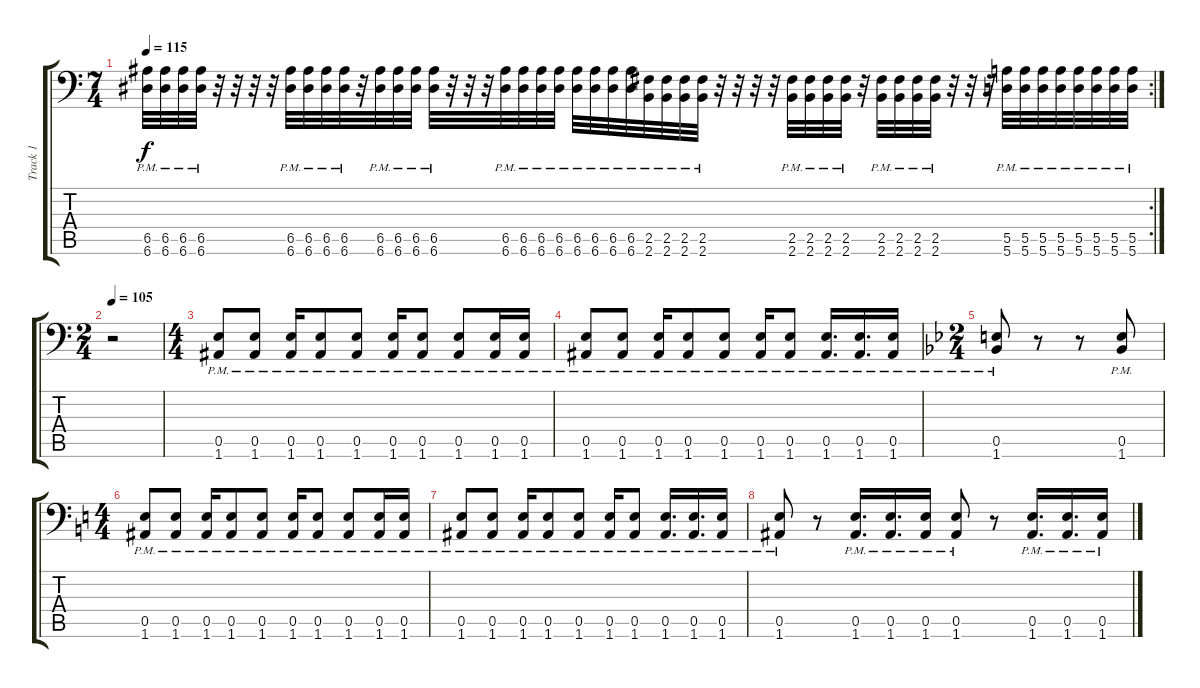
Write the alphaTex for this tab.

\track ("Track 1" "Track 1") {instrument distortionguitar}
\staff {score tabs}
\tuning (B3 Gb3 D3 A2 E2 A1) {hide}
\rc 2
\ts (7 4)
\tempo 115
\clef f4
\ks c
(6.5{pm} 6.6{pm}).32{dy f} (6.5{pm} 6.6{pm}).32 (6.5{pm} 6.6{pm}).32 (6.5{pm} 6.6{pm}).32 r.32 r.32 r.32 r.32 (6.5{pm} 6.6{pm}).32 (6.5{pm} 6.6{pm}).32 (6.5{pm} 6.6{pm}).32 (6.5{pm} 6.6{pm}).32 r.32 (6.5{pm} 6.6{pm}).32 (6.5{pm} 6.6{pm}).32 (6.5{pm} 6.6{pm}).32 (6.5{pm} 6.6{pm}).32 r.32 r.32 r.32 (6.5{pm} 6.6{pm}).32 (6.5{pm} 6.6{pm}).32 (6.5{pm} 6.6{pm}).32 (6.5{pm} 6.6{pm}).32 (6.5{pm} 6.6{pm}).32 (6.5{pm} 6.6{pm}).32 (6.5{pm} 6.6{pm}).32 (6.5{pm} 6.6{pm}).32 (2.5{pm} 2.6{pm}).32 (2.5{pm} 2.6{pm}).32 (2.5{pm} 2.6{pm}).32 (2.5{pm} 2.6{pm}).32 r.32 r.32 r.32 r.32 (2.5{pm} 2.6{pm}).32 (2.5{pm} 2.6{pm}).32 (2.5{pm} 2.6{pm}).32 (2.5{pm} 2.6{pm}).32 r.32 (2.5{pm} 2.6{pm}).32 (2.5{pm} 2.6{pm}).32 (2.5{pm} 2.6{pm}).32 (2.5{pm} 2.6{pm}).32 r.32 r.32 r.32 (5.5{pm} 5.6{pm}).32 (5.5{pm} 5.6{pm}).32 (5.5{pm} 5.6{pm}).32 (5.5{pm} 5.6{pm}).32 (5.5{pm} 5.6{pm}).32 (5.5{pm} 5.6{pm}).32 (5.5{pm} 5.6{pm}).32 (5.5{pm} 5.6{pm}).32 |
\ts (2 4)
\tempo 105
r.2 |
\ts (4 4)
(0.5{pm} 1.6{pm}).8 (0.5{pm} 1.6{pm}).8 (0.5{pm} 1.6{pm}).16 (0.5{pm} 1.6{pm}).8 (0.5{pm} 1.6{pm}).8 (0.5{pm} 1.6{pm}).16 (0.5{pm} 1.6{pm}).8 (0.5{pm} 1.6{pm}).8 (0.5{pm} 1.6{pm}).16 (0.5{pm} 1.6{pm}).16 |
(0.5{pm} 1.6{pm}).8 (0.5{pm} 1.6{pm}).8 (0.5{pm} 1.6{pm}).16 (0.5{pm} 1.6{pm}).8 (0.5{pm} 1.6{pm}).8 (0.5{pm} 1.6{pm}).16 (0.5{pm} 1.6{pm}).8 (0.5{pm} 1.6{pm}).16{d} (0.5{pm} 1.6{pm}).16{d} (0.5{pm} 1.6{pm}).16 |
\ts (2 4)
\ks gminor
(0.5{pm} 1.6{pm}).8 r.8 r.8 (0.5{pm} 1.6{pm}).8 |
\ts (4 4)
\ks c
(0.5{pm} 1.6{pm}).8 (0.5{pm} 1.6{pm}).8 (0.5{pm} 1.6{pm}).16 (0.5{pm} 1.6{pm}).8 (0.5{pm} 1.6{pm}).8 (0.5{pm} 1.6{pm}).16 (0.5{pm} 1.6{pm}).8 (0.5{pm} 1.6{pm}).8 (0.5{pm} 1.6{pm}).16 (0.5{pm} 1.6{pm}).16 |
(0.5{pm} 1.6{pm}).8 (0.5{pm} 1.6{pm}).8 (0.5{pm} 1.6{pm}).16 (0.5{pm} 1.6{pm}).8 (0.5{pm} 1.6{pm}).8 (0.5{pm} 1.6{pm}).16 (0.5{pm} 1.6{pm}).8 (0.5{pm} 1.6{pm}).16{d} (0.5{pm} 1.6{pm}).16{d} (0.5{pm} 1.6{pm}).16 |
(0.5{pm} 1.6{pm}).8 r.8 (0.5{pm} 1.6{pm}).16{d} (0.5{pm} 1.6{pm}).16{d} (0.5{pm} 1.6{pm}).16 (0.5{pm} 1.6{pm}).8 r.8 (0.5{pm} 1.6{pm}).16{d} (0.5{pm} 1.6{pm}).16{d} (0.5{pm} 1.6{pm}).16
